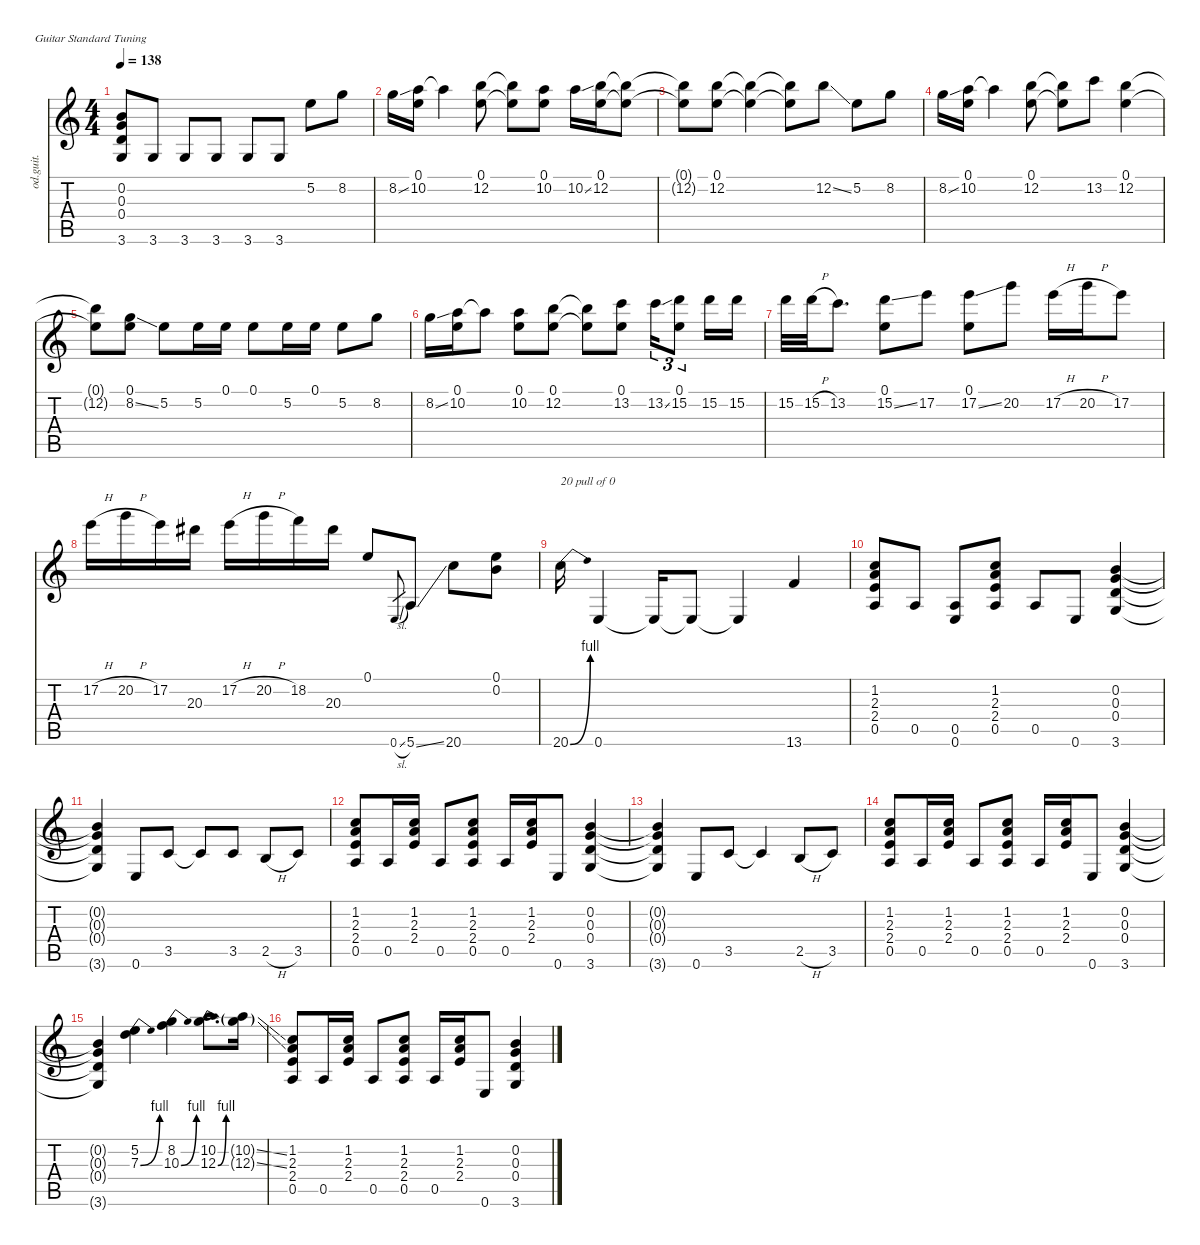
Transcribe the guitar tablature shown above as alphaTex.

\defaultSystemsLayout 4
\hideDynamics
\bracketExtendMode nobrackets
\otherSystemsTrackNameOrientation horizontal
\track ("Eddie Van Halen " "od.guit.") {instrument overdrivenguitar}
\staff {score tabs}
\tuning (E4 B3 G3 D3 A2 E2)
\ts (4 4)
\tempo 138
\clef g2
\ks c
(0.2{t} 0.3{t} 0.4{t} 3.6{t}).8{dy f beam Up} 3.6.8{beam Up} 3.6.8{beam Up} 3.6.8{beam Up} 3.6.8{beam Up} 3.6.8{beam Up} 5.2.8{beam Down} 8.2.8{beam Down} |
8.2{ss}.16{beam Down} (0.1 10.2).16{beam Down} 10.2{t}.4{beam Down} (0.1 12.2).8{beam Down} (0.1{t} 12.2{t}).8{beam Down} (0.1 10.2).8{beam Down} 10.2{ss}.16{beam Down} (0.1 12.2).16{beam Down} (0.1{t} 12.2{t}).8{beam Down} |
(0.1{t} 12.2{t}).8{beam Down} (0.1 12.2).8{beam Down} (0.1{t} 12.2{t}).4{beam Down} (0.1{t} 12.2{t}).8{beam Down} 12.2{ss}.8{beam Down} 5.2.8{beam Down} 8.2.8{beam Down} |
8.2{ss}.16{beam Down} (0.1 10.2).16{beam Down} 10.2{t}.4{beam Down} (0.1 12.2).8{beam Down} (0.1{t} 12.2{t}).8{beam Down} 13.2.8{beam Down} (0.1 12.2).4{beam Down} |
(0.1{t} 12.2{t}).8{beam Down} (0.1 8.2{ss}).8{beam Down} 5.2.8{beam Down} 5.2.16{beam Down} 0.1.16{beam Down} 0.1.8{beam Down} 5.2.16{beam Down} 0.1.16{beam Down} 5.2.8{beam Down} 8.2.8{beam Down} |
8.2{ss}.16{beam Down} (0.1 10.2).16{beam Down} 10.2{t}.8{beam Down} (0.1 10.2).8{beam Down} (0.1 12.2).8{beam Down} (0.1{t} 12.2{t}).8{beam Down} (0.1 13.2).8{beam Down} 13.2{ss}.16{tu (3 2) beam Down} (0.1 15.2).8{tu (3 2) beam Down} 15.2.16{beam Down} 15.2.16{beam Down} |
15.2.32{beam Down} 15.2{h}.32{beam Down} 13.2.8{d beam Down} (0.1 15.2{ss}).8{beam Down} 17.2.8{beam Down} (0.1 17.2{ss}).8{beam Down} 20.2.8{beam Down} 17.2{h}.16{beam Down} 20.2{h}.16{beam Down} 17.2.8{beam Down} |
17.2{h}.16{beam Down} 20.2{h}.16{beam Down} 17.2.16{beam Down} 20.3{acc #}.16{beam Down} 17.2{h}.16{beam Down} 20.2{h}.16{beam Down} 18.2.16{beam Down} 20.3{acc #}.16{beam Down} 0.1.8{beam Up} 0.6{sl}.8{gr dy mf beam Up} 5.6{ss}.8{dy f beam Up} 20.6.8{beam Down} (0.1 0.2).8{beam Down} |
20.6{be (bend 0 0 9.999999599999999 4)}.16{txt "20 pull of 0" beam Down} 0.6.4{beam Up} 0.6{t}.16{beam Up} 0.6{t}.8{beam Up} 0.6{t}.4{beam Up} 13.6.4{beam Up} |
(1.2 2.3 2.4 0.5).8{beam Up} 0.5.8{beam Up} (0.5 0.6).8{beam Up} (1.2 2.3 2.4 0.5).8{beam Up} 0.5.8{beam Up} 0.6.8{beam Up} (0.2 0.3 0.4 3.6).4{beam Up} |
(0.2{t} 0.3{t} 0.4{t} 3.6{t}).4{beam Up} 0.6.8{beam Up} 3.5.8{beam Up} 3.5{t}.8{beam Up} 3.5.8{beam Up} 2.5{h}.8{beam Up} 3.5.8{beam Up} |
(1.2 2.3 2.4 0.5).8{beam Up} 0.5.16{beam Up} (1.2 2.3 2.4).16{beam Up} 0.5.8{beam Up} (1.2 2.3 2.4 0.5).8{beam Up} 0.5.16{beam Up} (1.2 2.3 2.4).16{beam Up} 0.6.8{beam Up} (0.2 0.3 0.4 3.6).4{beam Up} |
(0.2{t} 0.3{t} 0.4{t} 3.6{t}).4{beam Up} 0.6.8{beam Up} 3.5.8{beam Up} 3.5{t}.4{beam Up} 2.5{h}.8{beam Up} 3.5.8{beam Up} |
(1.2 2.3 2.4 0.5).8{beam Up} 0.5.16{beam Up} (1.2 2.3 2.4).16{beam Up} 0.5.8{beam Up} (1.2 2.3 2.4 0.5).8{beam Up} 0.5.16{beam Up} (1.2 2.3 2.4).16{beam Up} 0.6.8{beam Up} (0.2 0.3 0.4 3.6).4{beam Up} |
(0.2{t} 0.3{t} 0.4{t} 3.6{t}).4{beam Up} (5.2 7.3{be (bend 0 0 12 4)}).4{beam Down} (8.2 10.3{be (bend 0 0 11.0000004 4)}).4{beam Down} (10.2 12.3{be (bend 0 0 9.999999599999999 4)}).8{d beam Down} (10.2{ss g} 12.3{ss g}).16{beam Down} |
(1.2 2.3 2.4 0.5).8{beam Up} 0.5.16{beam Up} (1.2 2.3 2.4).16{beam Up} 0.5.8{beam Up} (1.2 2.3 2.4 0.5).8{beam Up} 0.5.16{beam Up} (1.2 2.3 2.4).16{beam Up} 0.6.8{beam Up} (0.2 0.3 0.4 3.6).4{beam Up}
